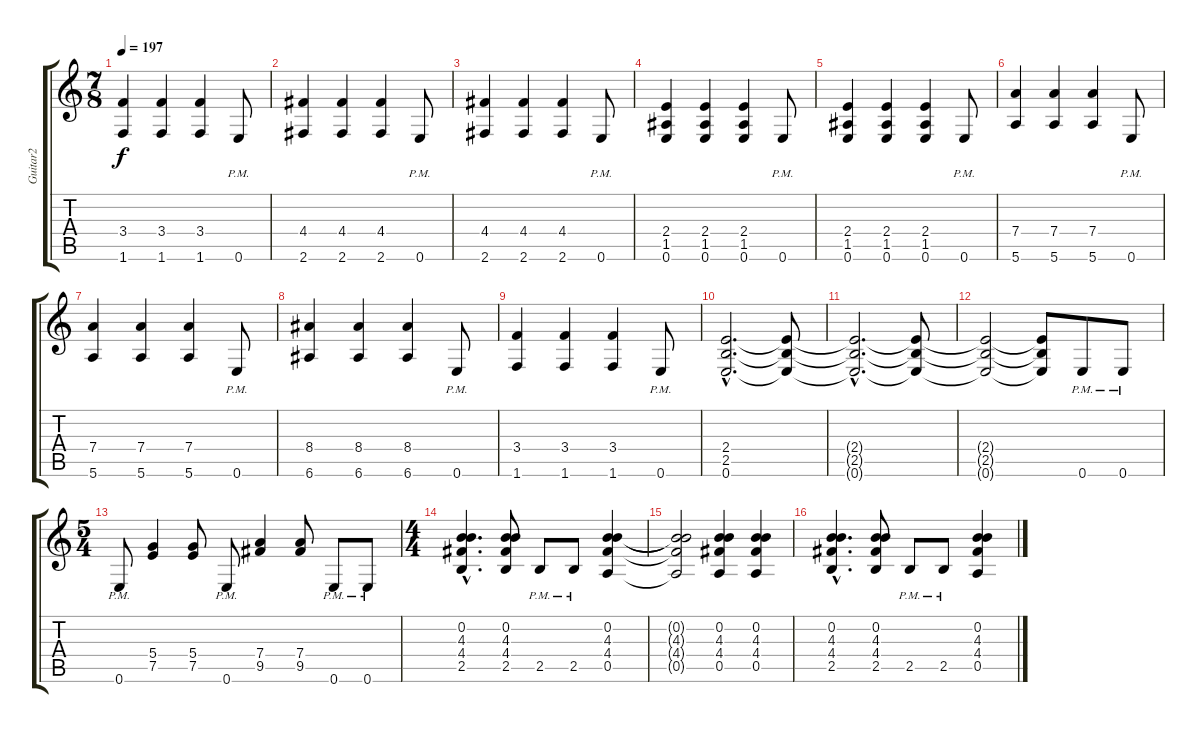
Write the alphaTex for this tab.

\track ("Guitar2" "Guitar2") {instrument distortionguitar}
\staff {score tabs}
\tuning (E4 B3 G3 D3 A2 E2) {hide}
\ts (7 8)
\tempo 197
\clef g2
\ks c
(3.4 1.6).4{dy f} (3.4 1.6).4 (3.4 1.6).4 0.6{pm}.8 |
(4.4 2.6).4 (4.4 2.6).4 (4.4 2.6).4 0.6{pm}.8 |
(4.4 2.6).4 (4.4 2.6).4 (4.4 2.6).4 0.6{pm}.8 |
(2.4 1.5 0.6).4 (2.4 1.5 0.6).4 (2.4 1.5 0.6).4 0.6{pm}.8 |
(2.4 1.5 0.6).4 (2.4 1.5 0.6).4 (2.4 1.5 0.6).4 0.6{pm}.8 |
(7.4 5.6).4 (7.4 5.6).4 (7.4 5.6).4 0.6{pm}.8 |
(7.4 5.6).4 (7.4 5.6).4 (7.4 5.6).4 0.6{pm}.8 |
(8.4 6.6).4 (8.4 6.6).4 (8.4 6.6).4 0.6{pm}.8 |
(3.4 1.6).4 (3.4 1.6).4 (3.4 1.6).4 0.6{pm}.8 |
(2.4{hac} 2.5{hac} 0.6{hac}).2{d} (2.4{t} 2.5{t} 0.6{t}).8 |
(2.4{hac t} 2.5{hac t} 0.6{hac t}).2{d} (2.4{t} 2.5{t} 0.6{t}).8 |
(2.4{t} 2.5{t} 0.6{t}).2 (2.4{t} 2.5{t} 0.6{t}).8 0.6{pm}.8 0.6{pm}.8 |
\ts (5 4)
0.6{pm}.8 (5.4 7.5).4 (5.4 7.5).8 0.6{pm}.8 (7.4 9.5).4 (7.4 9.5).8 0.6{pm}.8 0.6{pm}.8 |
\ts (4 4)
(0.2{hac} 4.3{hac} 4.4{hac} 2.5{hac}).4{d} (0.2 4.3 4.4 2.5).8 2.5{pm}.8 2.5{pm}.8 (0.2 4.3 4.4 0.5).4 |
(0.2{t} 4.3{t} 4.4{t} 0.5{t}).2 (0.2 4.3 4.4 0.5).4 (0.2 4.3 4.4 0.5).4 |
(0.2{hac} 4.3{hac} 4.4{hac} 2.5{hac}).4{d} (0.2 4.3 4.4 2.5).8 2.5{pm}.8 2.5{pm}.8 (0.2 4.3 4.4 0.5).4
